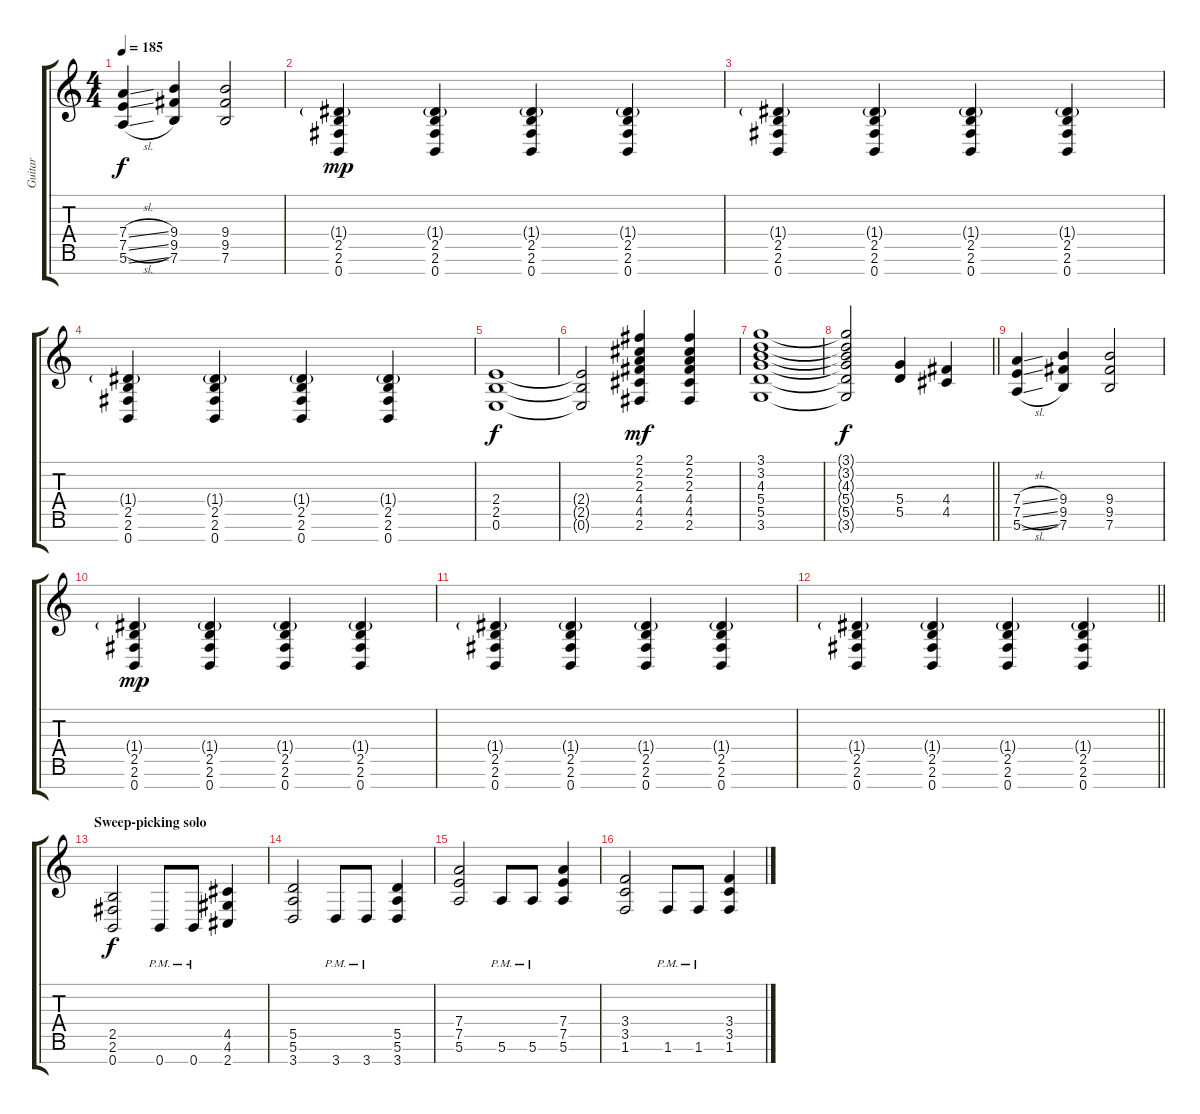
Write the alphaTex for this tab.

\track ("Guitar" "Guitar") {instrument distortionguitar}
\staff {score tabs}
\tuning (E4 B3 G3 D3 A2 E2 B1) {hide}
\ts (4 4)
\tempo 185
\clef g2
\ks c
(7.4{sl} 7.5{sl} 5.6{sl}).4{dy f} (9.4 9.5 7.6).4 (9.4 9.5 7.6).2 |
(1.4{g} 2.5 2.6 0.7).4{dy mp} (1.4{g} 2.5 2.6 0.7).4 (1.4{g} 2.5 2.6 0.7).4 (1.4{g} 2.5 2.6 0.7).4 |
(1.4{g} 2.5 2.6 0.7).4 (1.4{g} 2.5 2.6 0.7).4 (1.4{g} 2.5 2.6 0.7).4 (1.4{g} 2.5 2.6 0.7).4 |
(1.4{g} 2.5 2.6 0.7).4 (1.4{g} 2.5 2.6 0.7).4 (1.4{g} 2.5 2.6 0.7).4 (1.4{g} 2.5 2.6 0.7).4 |
(2.4 2.5 0.6).1{dy f} |
(2.4{t} 2.5{t} 0.6{t}).2 (2.1 2.2 2.3 4.4 4.5 2.6).4{dy mf} (2.1 2.2 2.3 4.4 4.5 2.6).4 |
(3.1 3.2 4.3 5.4 5.5 3.6).1 |
\barLineRight lightlight
(3.1{t} 3.2{t} 4.3{t} 5.4{t} 5.5{t} 3.6{t}).2{dy f} (5.4 5.5).4 (4.4 4.5).4 |
(7.4{sl} 7.5{sl} 5.6{sl}).4 (9.4 9.5 7.6).4 (9.4 9.5 7.6).2 |
(1.4{g} 2.5 2.6 0.7).4{dy mp} (1.4{g} 2.5 2.6 0.7).4 (1.4{g} 2.5 2.6 0.7).4 (1.4{g} 2.5 2.6 0.7).4 |
(1.4{g} 2.5 2.6 0.7).4 (1.4{g} 2.5 2.6 0.7).4 (1.4{g} 2.5 2.6 0.7).4 (1.4{g} 2.5 2.6 0.7).4 |
\barLineRight lightlight
(1.4{g} 2.5 2.6 0.7).4 (1.4{g} 2.5 2.6 0.7).4 (1.4{g} 2.5 2.6 0.7).4 (1.4{g} 2.5 2.6 0.7).4 |
\section ("" "Sweep-picking solo")
(2.5 2.6 0.7).2{dy f} 0.7{pm}.8 0.7{pm}.8 (4.5 4.6 2.7).4 |
(5.5 5.6 3.7).2 3.7{pm}.8 3.7{pm}.8 (5.5 5.6 3.7).4 |
(7.4 7.5 5.6).2 5.6{pm}.8 5.6{pm}.8 (7.4 7.5 5.6).4 |
(3.4 3.5 1.6).2 1.6{pm}.8 1.6{pm}.8 (3.4 3.5 1.6).4
